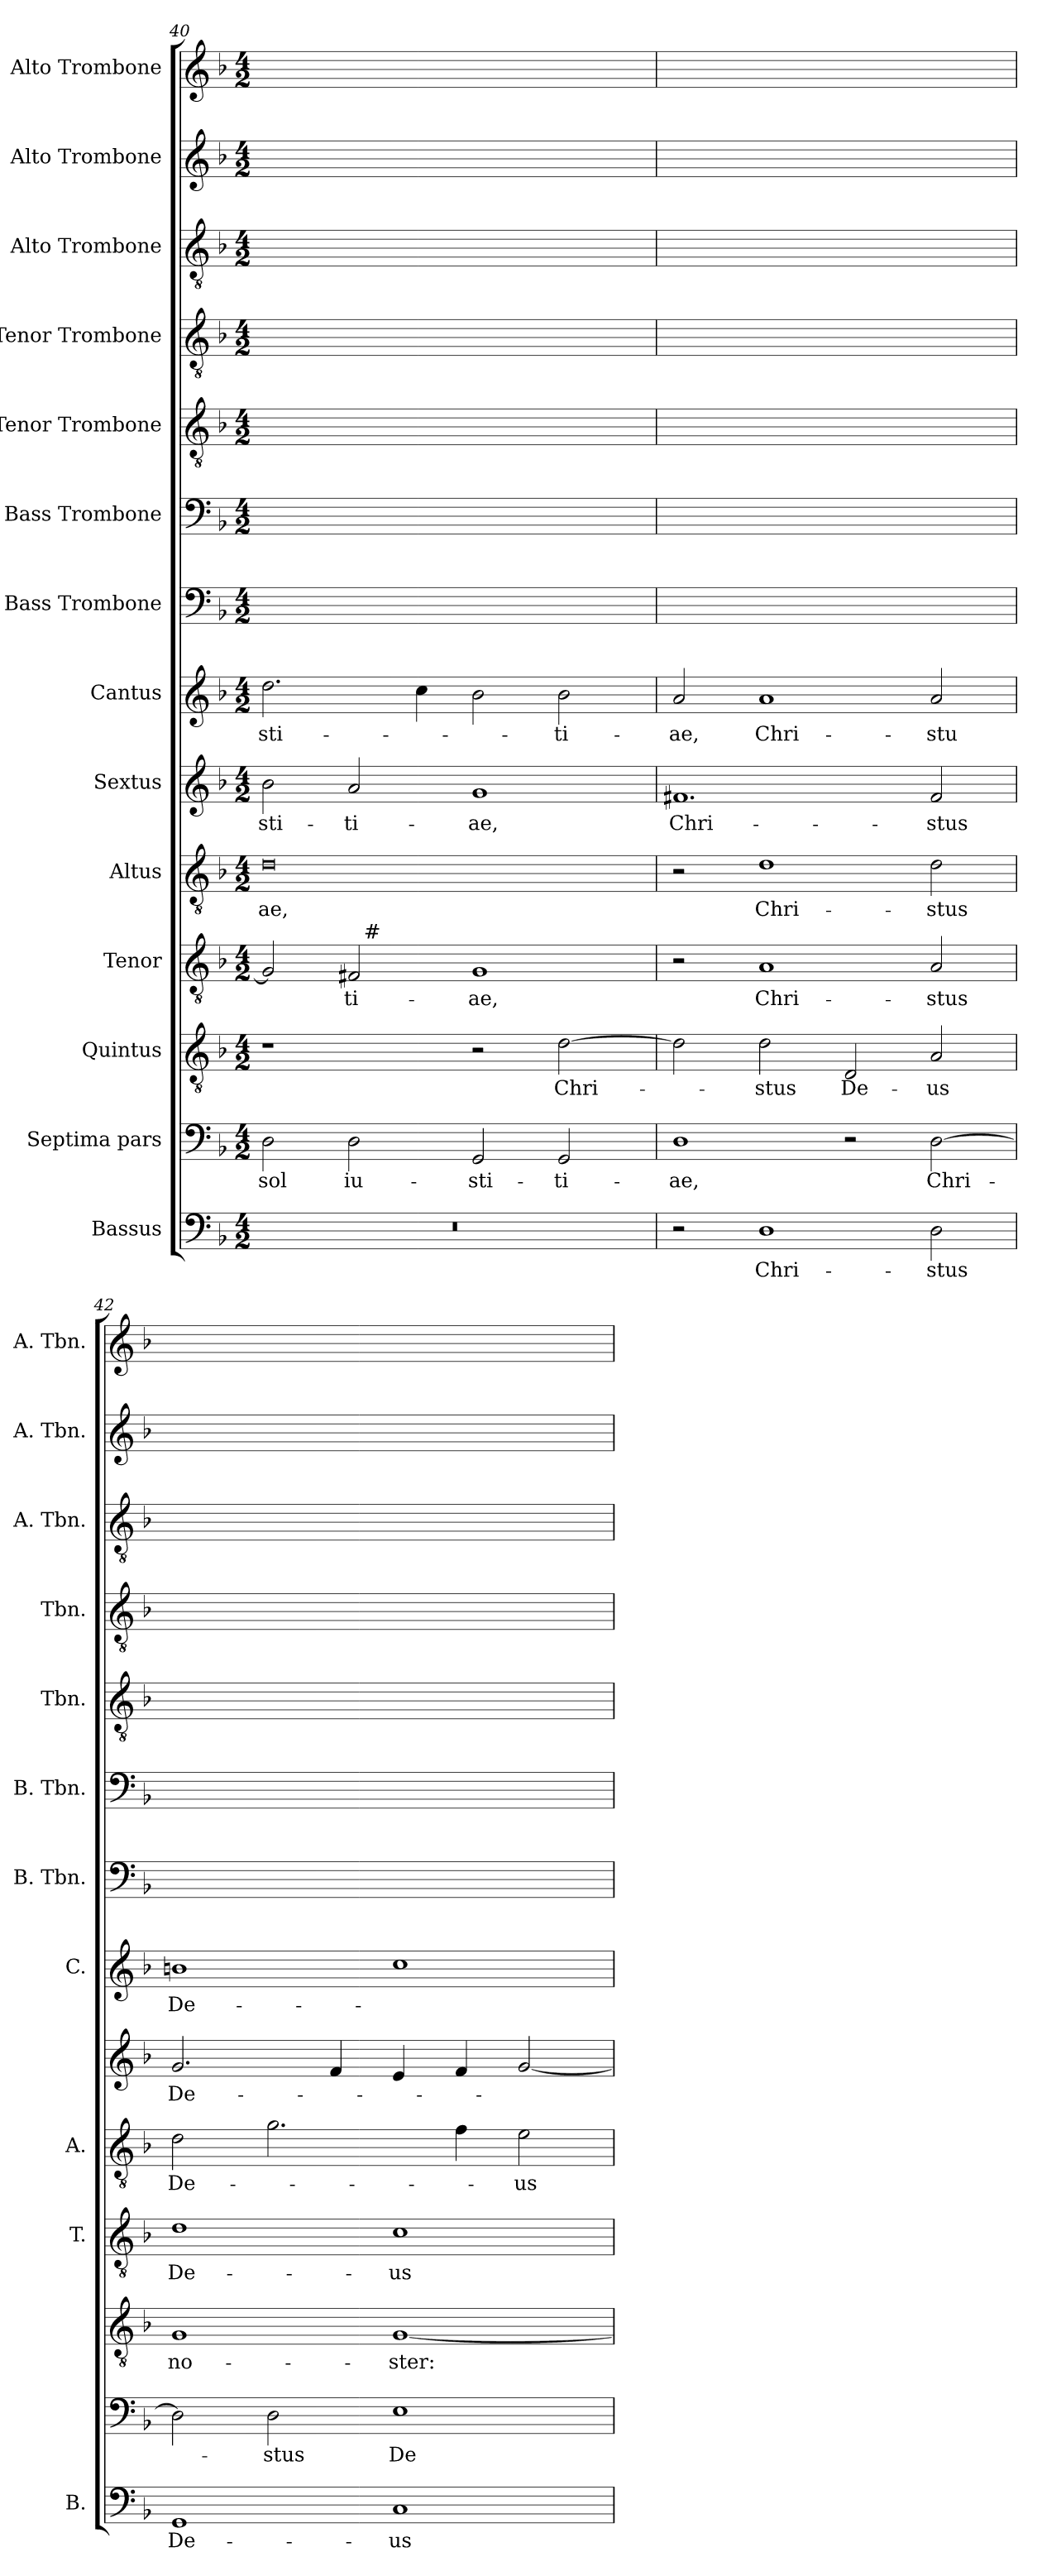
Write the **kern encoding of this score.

**kern	**text	**kern	**text	**kern	**text	**kern	**text	**kern	**text	**kern	**text	**kern	**text	**kern	**text	**kern	**text	**kern	**text	**kern	**text	**kern	**text	**kern	**text	**kern	**text
*part14	*part14	*part13	*part13	*part12	*part12	*part11	*part11	*part10	*part10	*part9	*part9	*part8	*part8	*part7	*part7	*part6	*part6	*part5	*part5	*part4	*part4	*part3	*part3	*part2	*part2	*part1	*part1
*staff14	*staff14	*staff13	*staff13	*staff12	*staff12	*staff11	*staff11	*staff10	*staff10	*staff9	*staff9	*staff8	*staff8	*staff7	*staff7	*staff6	*staff6	*staff5	*staff5	*staff4	*staff4	*staff3	*staff3	*staff2	*staff2	*staff1	*staff1
*I"Bassus	*	*I"Septima pars	*	*I"Quintus	*	*I"Tenor	*	*I"Altus	*	*I"Sextus	*	*I"Cantus	*	*I"Bass Trombone	*	*I"Bass Trombone	*	*I"Tenor Trombone	*	*I"Tenor Trombone	*	*I"Alto Trombone	*	*I"Alto Trombone	*	*I"Alto Trombone	*
*I'B.	*	*	*	*	*	*I'T.	*	*I'A.	*	*	*	*I'C.	*	*I'B. Tbn.	*	*I'B. Tbn.	*	*I'Tbn.	*	*I'Tbn.	*	*I'A. Tbn.	*	*I'A. Tbn.	*	*I'A. Tbn.	*
*clefF4	*	*clefF4	*	*clefGv2	*	*clefGv2	*	*clefGv2	*	*clefG2	*	*clefG2	*	*clefF4	*	*clefF4	*	*clefGv2	*	*clefGv2	*	*clefGv2	*	*clefG2	*	*clefG2	*
*	*	*	*	*ITrd7c12	*	*ITrd7c12	*	*ITrd7c12	*	*	*	*	*	*	*	*	*	*	*	*	*	*	*	*	*	*	*
*k[b-]	*	*k[b-]	*	*k[b-]	*	*k[b-]	*	*k[b-]	*	*k[b-]	*	*k[b-]	*	*k[b-]	*	*k[b-]	*	*k[b-]	*	*k[b-]	*	*k[b-]	*	*k[b-]	*	*k[b-]	*
*d:	*	*d:	*	*d:	*	*d:	*	*d:	*	*d:	*	*d:	*	*d:	*	*d:	*	*d:	*	*d:	*	*d:	*	*d:	*	*d:	*
*M4/2	*	*M4/2	*	*M4/2	*	*M4/2	*	*M4/2	*	*M4/2	*	*M4/2	*	*M4/2	*	*M4/2	*	*M4/2	*	*M4/2	*	*M4/2	*	*M4/2	*	*M4/2	*
=40	=40	=40	=40	=40	=40	=40	=40	=40	=40	=40	=40	=40	=40	=40	=40	=40	=40	=40	=40	=40	=40	=40	=40	=40	=40	=40	=40
!LO:N:vis=1	!	!	!LO:LY:b	!	!	!	!	!	!LO:LY:b	!	!LO:LY:b	!	!LO:LY:b	!	!	!	!	!	!	!	!	!	!	!	!	!	!
*	*	*	*	*	*	*^	*	*	*	*	*	*	*	*	*	*	*	*	*	*	*	*	*	*	*	*	*
0r	.	2D\	sol	1r	.	2GG/]	2ryy	.	0D	-ae,	2b-\	-sti-	2.dd\	-sti-	0ryy	.	2D\yy	sol	1ryy	.	2GG/yy]	.	0Dyy	-ae,	2b-\yy	-sti-	2.dd\yy	-sti-
!	!	!	!LO:LY:b	!	!	!	!	!LO:LY:b	!	!	!	!LO:LY:b	!	!	!	!	!	!	!	!	!	!	!	!	!	!	!	!
.	.	2D\	iu-	.	.	2FF#/	32ryy	-ti-	.	.	2a/	-ti-	.	.	.	.	2D\yy	iu-	.	.	2FF#/yy	-ti-	.	.	2a/yy	-ti-	.	.
!	!	!	!	!	!	!	!LO:TX:a:t=#	!	!	!	!	!	!	!	!	!	!	!	!	!	!	!	!	!	!	!	!	!
.	.	.	.	.	.	.	1ryy	.	.	.	.	.	.	.	.	.	.	.	.	.	.	.	.	.	.	.	.	.
.	.	.	.	.	.	.	.	.	.	.	.	.	4cc\	.	.	.	.	.	.	.	.	.	.	.	.	.	4cc\yy	.
!	!	!	!LO:LY:b	!	!	!	!	!LO:LY:b	!	!	!	!LO:LY:b	!	!	!	!	!	!	!	!	!	!	!	!	!	!	!	!
.	.	2GG/	-sti-	2r	.	1GG	.	-ae,	.	.	1g	-ae,	2b-\	.	.	.	2GG/yy	-sti-	2ryy	.	1GGyy	-ae,	.	.	1gyy	-ae,	2b-\yy	.
!	!	!	!LO:LY:b	!	!LO:LY:b	!	!	!	!	!	!	!	!	!LO:LY:b	!	!	!	!	!	!	!	!	!	!	!	!	!	!
.	.	2GG/	-ti-	[>2D\	Chri-	.	.	.	.	.	.	.	2b-\	-ti-	.	.	2GG/yy	-ti-	[<2D/yy	Chri-	.	.	.	.	.	.	2b-\yy	-ti-
.	.	.	.	.	.	.	4...ryy	.	.	.	.	.	.	.	.	.	.	.	.	.	.	.	.	.	.	.	.	.
!!LO:PB:g=z
=41	=41	=41	=41	=41	=41	=41	=41	=41	=41	=41	=41	=41	=41	=41	=41	=41	=41	=41	=41	=41	=41	=41	=41	=41	=41	=41	=41	=41
!	!	!	!LO:LY:b	!	!	!	!	!	!	!	!	!LO:LY:b	!	!LO:LY:b	!	!	!	!	!	!	!	!	!	!	!	!	!	!
*	*	*	*	*	*	*v	*v	*	*	*	*	*	*	*	*	*	*	*	*	*	*	*	*	*	*	*	*	*
2r	.	1D	-ae,	2D\]	.	2r	.	2r	.	1.f#X	Chri-	2a/	-ae,	2ryy	.	1Dyy	-ae,	2D/yy]	.	2ryy	.	2ryy	.	1.f#yy	Chri-	2a/yy	-ae,
!	!LO:LY:b	!	!	!	!LO:LY:b	!	!LO:LY:b	!	!LO:LY:b	!	!	!	!LO:LY:b	!	!	!	!	!	!	!	!	!	!	!	!	!	!
1D	Chri-	.	.	2D\	-stus	1AA	Chri-	1D	Chri-	.	.	1a	Chri-	1Dyy	Chri-	.	.	2D/yy	-stus	1AAyy	Chri-	1Dyy	Chri-	.	.	1ayy	Chri-
!	!	!	!	!	!LO:LY:b	!	!	!	!	!	!	!	!	!	!	!	!	!	!	!	!	!	!	!	!	!	!
.	.	2r	.	2DD/	De-	.	.	.	.	.	.	.	.	.	.	2ryy	.	2DD/yy	De-	.	.	.	.	.	.	.	.
!	!LO:LY:b	!	!LO:LY:b	!	!LO:LY:b	!	!LO:LY:b	!	!LO:LY:b	!	!LO:LY:b	!	!LO:LY:b	!	!	!	!	!	!	!	!	!	!	!	!	!	!
2D\	-stus	[>2D\	Chri-	2AA/	-us	2AA/	-stus	2D\	-stus	2f#/	-stus	2a/	-stu	2D\yy	-stus	[>2D\yy	Chri-	2AA/yy	-us	2AA/yy	-stus	2D/yy	-stus	2f#/yy	-stus	2a/yy	-stu
=42	=42	=42	=42	=42	=42	=42	=42	=42	=42	=42	=42	=42	=42	=42	=42	=42	=42	=42	=42	=42	=42	=42	=42	=42	=42	=42	=42
!	!LO:LY:b	!	!	!	!LO:LY:b	!	!LO:LY:b	!	!LO:LY:b	!	!LO:LY:b	!	!LO:LY:b	!	!	!	!	!	!	!	!	!	!	!	!	!	!
1GG	De-	2D\]	.	1GG	no-	1D	De-	2D\	De-	2.g/	De-	1bn	De-	1GGyy	De-	2D\yy]	.	1GGyy	no-	1Dyy	De-	2D/yy	De-	2.g/yy	De-	1byy	De-
!	!	!	!LO:LY:b	!	!	!	!	!	!	!	!	!	!	!	!	!	!	!	!	!	!	!	!	!	!	!	!
.	.	2D\	-stus	.	.	.	.	2.G\	.	.	.	.	.	.	.	2D\yy	-stus	.	.	.	.	2.G/yy	.	.	.	.	.
.	.	.	.	.	.	.	.	.	.	4f/	.	.	.	.	.	.	.	.	.	.	.	.	.	4f/yy	.	.	.
!	!LO:LY:b	!	!LO:LY:b	!	!LO:LY:b	!	!LO:LY:b	!	!	!	!	!	!	!	!	!	!	!	!	!	!	!	!	!	!	!	!
1C	-us	1E	De-	[<1GG	-ster:	1C	-us	.	.	4e/	.	1cc	.	1Cyy	-us	1Eyy	De-	[<1GGyy	-ster:	1Cyy	-us	.	.	4e/yy	.	1ccyy	.
.	.	.	.	.	.	.	.	4F\	.	4f/	.	.	.	.	.	.	.	.	.	.	.	4F/yy	.	4f/yy	.	.	.
!	!	!	!	!	!	!	!	!	!LO:LY:b	!	!	!	!	!	!	!	!	!	!	!	!	!	!	!	!	!	!
.	.	.	.	.	.	.	.	2E\	-us	[<2g/	.	.	.	.	.	.	.	.	.	.	.	2E/yy	-us	[<2g/yy	.	.	.
=	=	=	=	=	=	=	=	=	=	=	=	=	=	=	=	=	=	=	=	=	=	=	=	=	=	=	=
*-	*-	*-	*-	*-	*-	*-	*-	*-	*-	*-	*-	*-	*-	*-	*-	*-	*-	*-	*-	*-	*-	*-	*-	*-	*-	*-	*-
